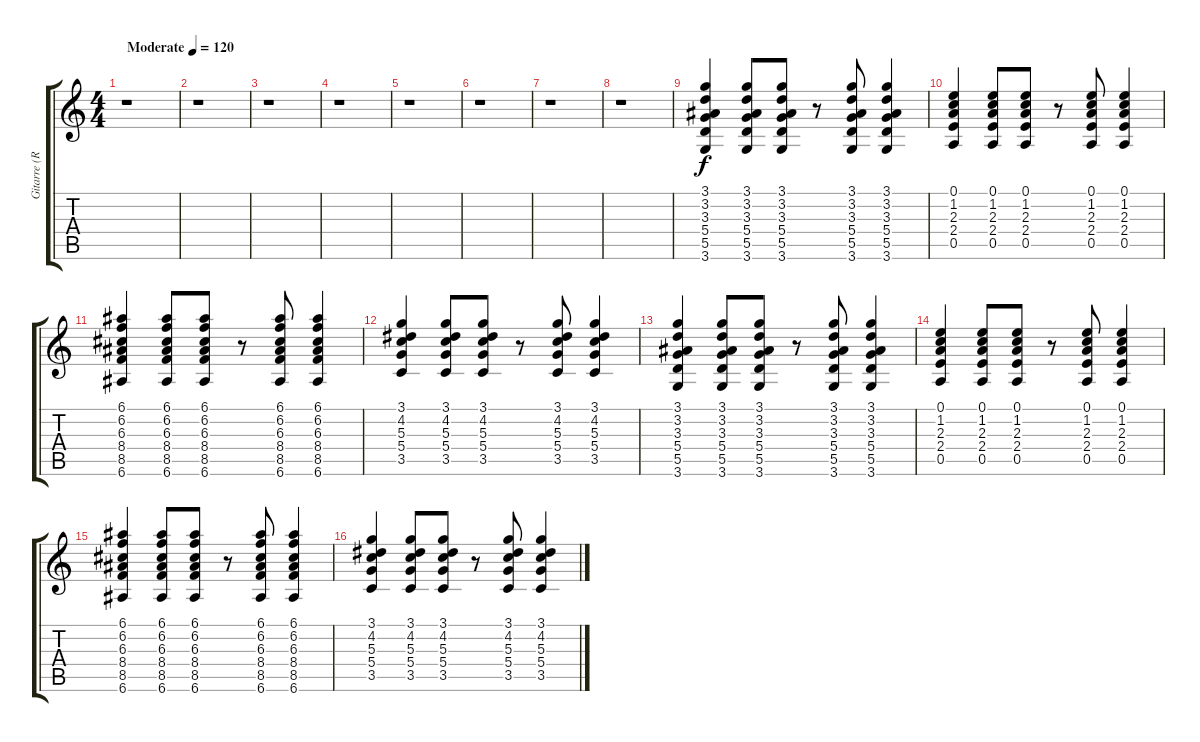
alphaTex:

\track ("Gitarre (Rytthmus)" "Gitarre (R") {instrument acousticguitarsteel}
\staff {score tabs}
\tuning (E4 B3 G3 D3 A2 E2) {hide}
\ts (4 4)
\tempo (120 "Moderate")
\clef g2
\ks c
r.1{dy f instrument acousticguitarsteel} |
r.1 |
r.1 |
r.1 |
r.1 |
r.1 |
r.1 |
r.1 |
(3.1 3.2 3.3 5.4 5.5 3.6).4 (3.1 3.2 3.3 5.4 5.5 3.6).8 (3.1 3.2 3.3 5.4 5.5 3.6).8 r.8 (3.1 3.2 3.3 5.4 5.5 3.6).8 (3.1 3.2 3.3 5.4 5.5 3.6).4 |
(0.1 1.2 2.3 2.4 0.5).4 (0.1 1.2 2.3 2.4 0.5).8 (0.1 1.2 2.3 2.4 0.5).8 r.8 (0.1 1.2 2.3 2.4 0.5).8 (0.1 1.2 2.3 2.4 0.5).4 |
(6.1 6.2 6.3 8.4 8.5 6.6).4 (6.1 6.2 6.3 8.4 8.5 6.6).8 (6.1 6.2 6.3 8.4 8.5 6.6).8 r.8 (6.1 6.2 6.3 8.4 8.5 6.6).8 (6.1 6.2 6.3 8.4 8.5 6.6).4 |
(3.1 4.2 5.3 5.4 3.5).4 (3.1 4.2 5.3 5.4 3.5).8 (3.1 4.2 5.3 5.4 3.5).8 r.8 (3.1 4.2 5.3 5.4 3.5).8 (3.1 4.2 5.3 5.4 3.5).4 |
(3.1 3.2 3.3 5.4 5.5 3.6).4 (3.1 3.2 3.3 5.4 5.5 3.6).8 (3.1 3.2 3.3 5.4 5.5 3.6).8 r.8 (3.1 3.2 3.3 5.4 5.5 3.6).8 (3.1 3.2 3.3 5.4 5.5 3.6).4 |
(0.1 1.2 2.3 2.4 0.5).4 (0.1 1.2 2.3 2.4 0.5).8 (0.1 1.2 2.3 2.4 0.5).8 r.8 (0.1 1.2 2.3 2.4 0.5).8 (0.1 1.2 2.3 2.4 0.5).4 |
(6.1 6.2 6.3 8.4 8.5 6.6).4 (6.1 6.2 6.3 8.4 8.5 6.6).8 (6.1 6.2 6.3 8.4 8.5 6.6).8 r.8 (6.1 6.2 6.3 8.4 8.5 6.6).8 (6.1 6.2 6.3 8.4 8.5 6.6).4 |
(3.1 4.2 5.3 5.4 3.5).4 (3.1 4.2 5.3 5.4 3.5).8 (3.1 4.2 5.3 5.4 3.5).8 r.8 (3.1 4.2 5.3 5.4 3.5).8 (3.1 4.2 5.3 5.4 3.5).4
